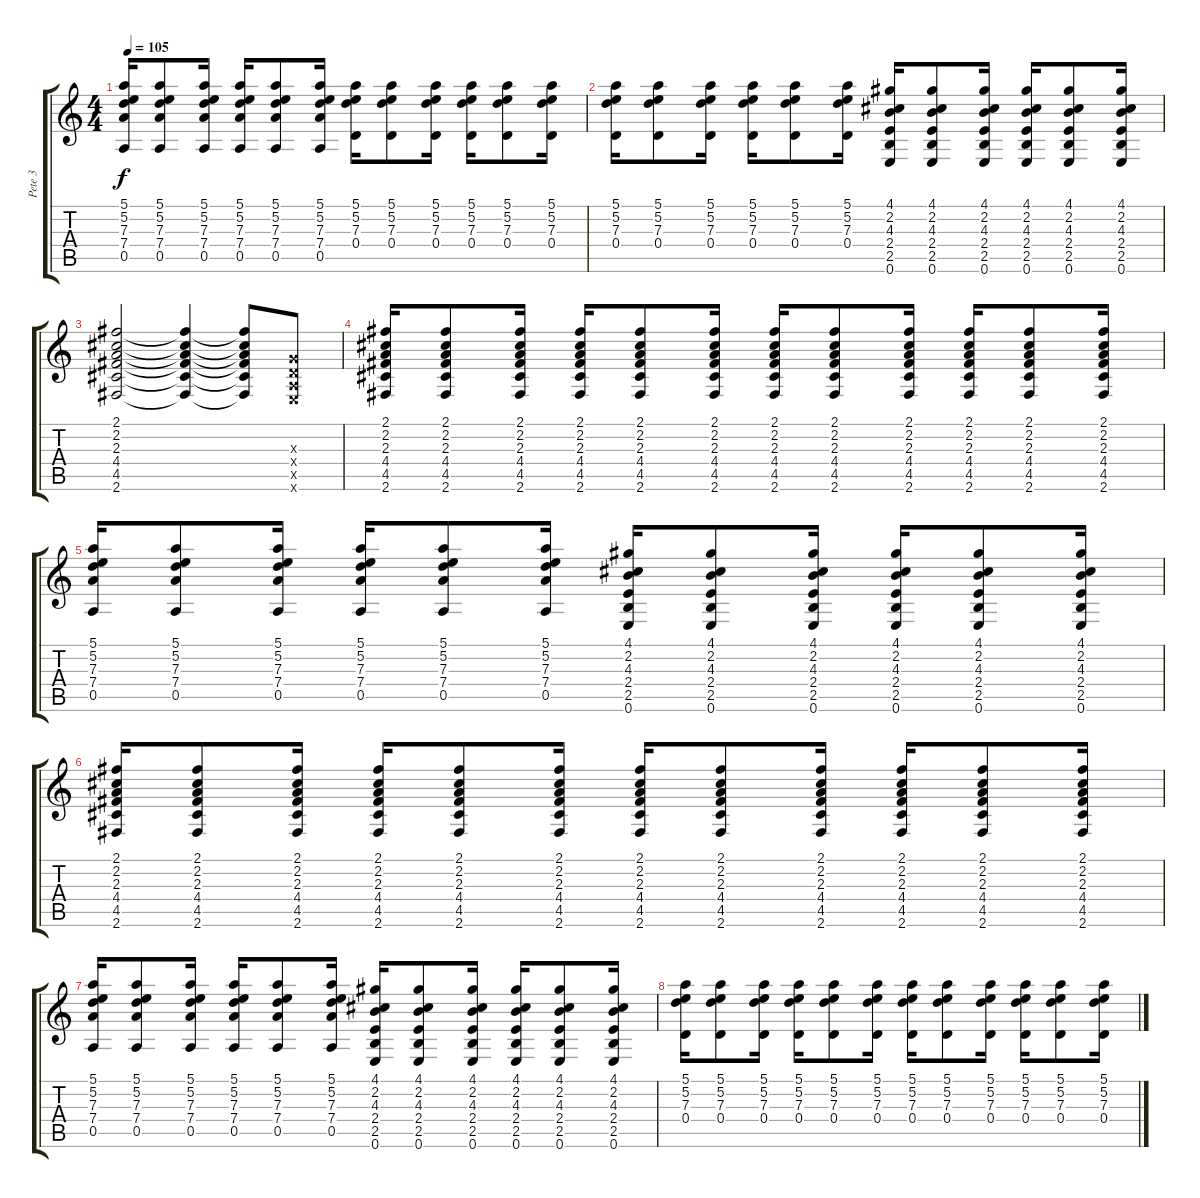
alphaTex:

\track ("Pete 3" "Pete 3") {instrument distortionguitar}
\staff {score tabs}
\tuning (E4 B3 G3 D3 A2 E2) {hide}
\ts (4 4)
\tempo 105
\clef g2
\ks c
(5.1 5.2 7.3 7.4 0.5).16{dy f} (5.1 5.2 7.3 7.4 0.5).8 (5.1 5.2 7.3 7.4 0.5).16 (5.1 5.2 7.3 7.4 0.5).16 (5.1 5.2 7.3 7.4 0.5).8 (5.1 5.2 7.3 7.4 0.5).16 (5.1 5.2 7.3 0.4).16 (5.1 5.2 7.3 0.4).8 (5.1 5.2 7.3 0.4).16 (5.1 5.2 7.3 0.4).16 (5.1 5.2 7.3 0.4).8 (5.1 5.2 7.3 0.4).16 |
(5.1 5.2 7.3 0.4).16 (5.1 5.2 7.3 0.4).8 (5.1 5.2 7.3 0.4).16 (5.1 5.2 7.3 0.4).16 (5.1 5.2 7.3 0.4).8 (5.1 5.2 7.3 0.4).16 (4.1 2.2 4.3 2.4 2.5 0.6).16 (4.1 2.2 4.3 2.4 2.5 0.6).8 (4.1 2.2 4.3 2.4 2.5 0.6).16 (4.1 2.2 4.3 2.4 2.5 0.6).16 (4.1 2.2 4.3 2.4 2.5 0.6).8 (4.1 2.2 4.3 2.4 2.5 0.6).16 |
(2.1 2.2 2.3 4.4 4.5 2.6).2 (2.1{t} 2.2{t} 2.3{t} 4.4{t} 4.5{t} 2.6{t}).4 (2.1{t} 2.2{t} 2.3{t} 4.4{t} 4.5{t} 2.6{t}).8 (0.3{x} 0.4{x} 0.5{x} 0.6{x}).8 |
(2.1 2.2 2.3 4.4 4.5 2.6).16 (2.1 2.2 2.3 4.4 4.5 2.6).8 (2.1 2.2 2.3 4.4 4.5 2.6).16 (2.1 2.2 2.3 4.4 4.5 2.6).16 (2.1 2.2 2.3 4.4 4.5 2.6).8 (2.1 2.2 2.3 4.4 4.5 2.6).16 (2.1 2.2 2.3 4.4 4.5 2.6).16 (2.1 2.2 2.3 4.4 4.5 2.6).8 (2.1 2.2 2.3 4.4 4.5 2.6).16 (2.1 2.2 2.3 4.4 4.5 2.6).16 (2.1 2.2 2.3 4.4 4.5 2.6).8 (2.1 2.2 2.3 4.4 4.5 2.6).16 |
(5.1 5.2 7.3 7.4 0.5).16 (5.1 5.2 7.3 7.4 0.5).8 (5.1 5.2 7.3 7.4 0.5).16 (5.1 5.2 7.3 7.4 0.5).16 (5.1 5.2 7.3 7.4 0.5).8 (5.1 5.2 7.3 7.4 0.5).16 (4.1 2.2 4.3 2.4 2.5 0.6).16 (4.1 2.2 4.3 2.4 2.5 0.6).8 (4.1 2.2 4.3 2.4 2.5 0.6).16 (4.1 2.2 4.3 2.4 2.5 0.6).16 (4.1 2.2 4.3 2.4 2.5 0.6).8 (4.1 2.2 4.3 2.4 2.5 0.6).16 |
(2.1 2.2 2.3 4.4 4.5 2.6).16 (2.1 2.2 2.3 4.4 4.5 2.6).8 (2.1 2.2 2.3 4.4 4.5 2.6).16 (2.1 2.2 2.3 4.4 4.5 2.6).16 (2.1 2.2 2.3 4.4 4.5 2.6).8 (2.1 2.2 2.3 4.4 4.5 2.6).16 (2.1 2.2 2.3 4.4 4.5 2.6).16 (2.1 2.2 2.3 4.4 4.5 2.6).8 (2.1 2.2 2.3 4.4 4.5 2.6).16 (2.1 2.2 2.3 4.4 4.5 2.6).16 (2.1 2.2 2.3 4.4 4.5 2.6).8 (2.1 2.2 2.3 4.4 4.5 2.6).16 |
(5.1 5.2 7.3 7.4 0.5).16 (5.1 5.2 7.3 7.4 0.5).8 (5.1 5.2 7.3 7.4 0.5).16 (5.1 5.2 7.3 7.4 0.5).16 (5.1 5.2 7.3 7.4 0.5).8 (5.1 5.2 7.3 7.4 0.5).16 (4.1 2.2 4.3 2.4 2.5 0.6).16 (4.1 2.2 4.3 2.4 2.5 0.6).8 (4.1 2.2 4.3 2.4 2.5 0.6).16 (4.1 2.2 4.3 2.4 2.5 0.6).16 (4.1 2.2 4.3 2.4 2.5 0.6).8 (4.1 2.2 4.3 2.4 2.5 0.6).16 |
(5.1 5.2 7.3 0.4).16 (5.1 5.2 7.3 0.4).8 (5.1 5.2 7.3 0.4).16 (5.1 5.2 7.3 0.4).16 (5.1 5.2 7.3 0.4).8 (5.1 5.2 7.3 0.4).16 (5.1 5.2 7.3 0.4).16 (5.1 5.2 7.3 0.4).8 (5.1 5.2 7.3 0.4).16 (5.1 5.2 7.3 0.4).16 (5.1 5.2 7.3 0.4).8 (5.1 5.2 7.3 0.4).16
